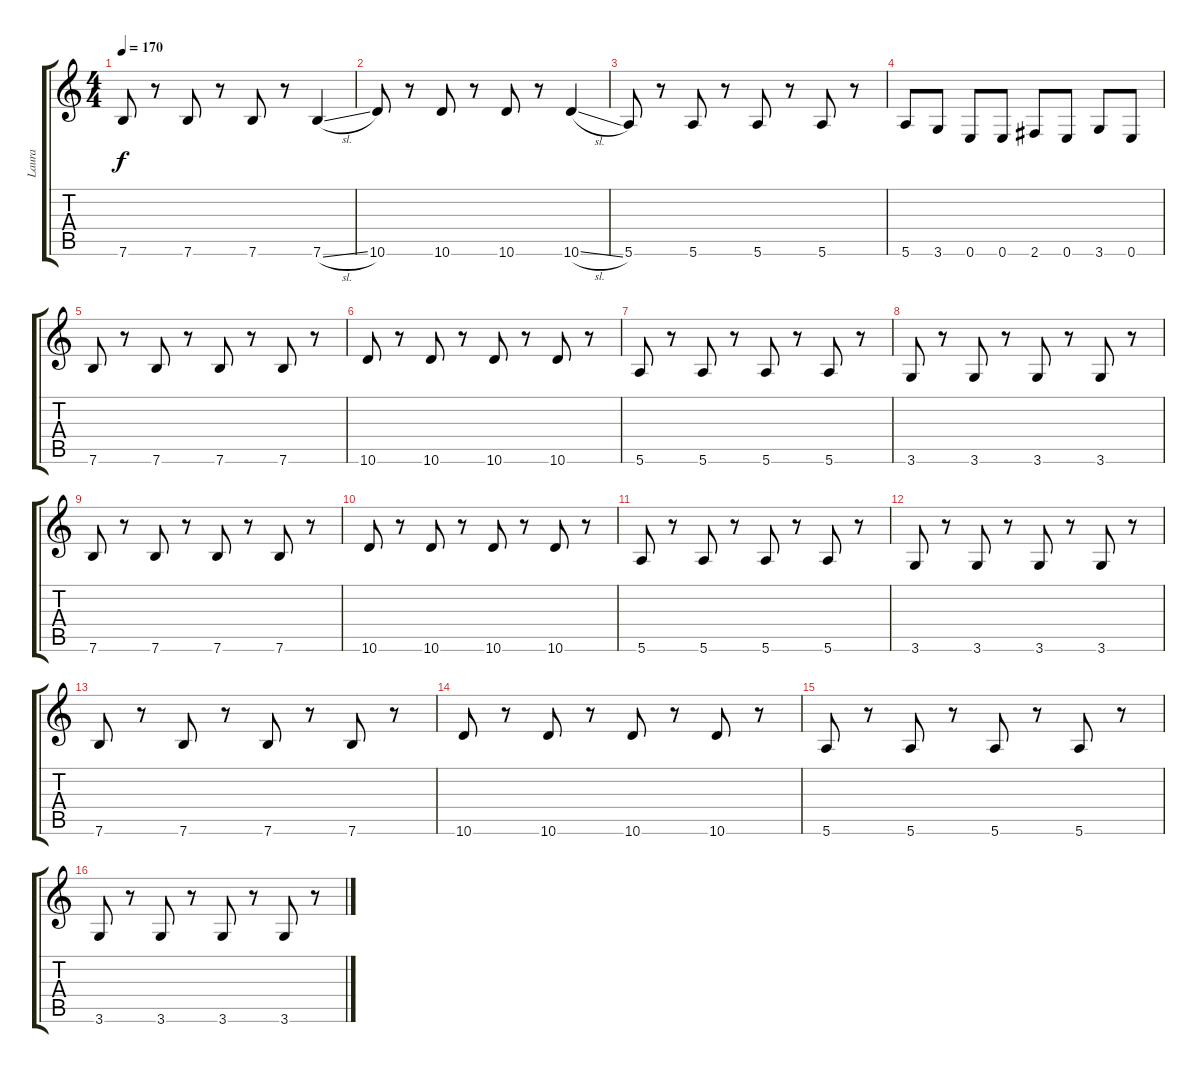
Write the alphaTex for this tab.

\track ("Laura" "Laura") {instrument distortionguitar}
\staff {score tabs}
\tuning (E4 B3 G3 D3 A2 E2) {hide}
\ts (4 4)
\tempo 170
\clef g2
\ks c
7.6.8{dy f} r.8 7.6.8 r.8 7.6.8 r.8 7.6{sl}.4 |
10.6.8 r.8 10.6.8 r.8 10.6.8 r.8 10.6{sl}.4 |
5.6.8 r.8 5.6.8 r.8 5.6.8 r.8 5.6.8 r.8 |
5.6.8 3.6.8 0.6.8 0.6.8 2.6.8 0.6.8 3.6.8 0.6.8 |
7.6.8 r.8 7.6.8 r.8 7.6.8 r.8 7.6.8 r.8 |
10.6.8 r.8 10.6.8 r.8 10.6.8 r.8 10.6.8 r.8 |
5.6.8 r.8 5.6.8 r.8 5.6.8 r.8 5.6.8 r.8 |
3.6.8 r.8 3.6.8 r.8 3.6.8 r.8 3.6.8 r.8 |
7.6.8 r.8 7.6.8 r.8 7.6.8 r.8 7.6.8 r.8 |
10.6.8 r.8 10.6.8 r.8 10.6.8 r.8 10.6.8 r.8 |
5.6.8 r.8 5.6.8 r.8 5.6.8 r.8 5.6.8 r.8 |
3.6.8 r.8 3.6.8 r.8 3.6.8 r.8 3.6.8 r.8 |
7.6.8 r.8 7.6.8 r.8 7.6.8 r.8 7.6.8 r.8 |
10.6.8 r.8 10.6.8 r.8 10.6.8 r.8 10.6.8 r.8 |
5.6.8 r.8 5.6.8 r.8 5.6.8 r.8 5.6.8 r.8 |
3.6.8 r.8 3.6.8 r.8 3.6.8 r.8 3.6.8 r.8
